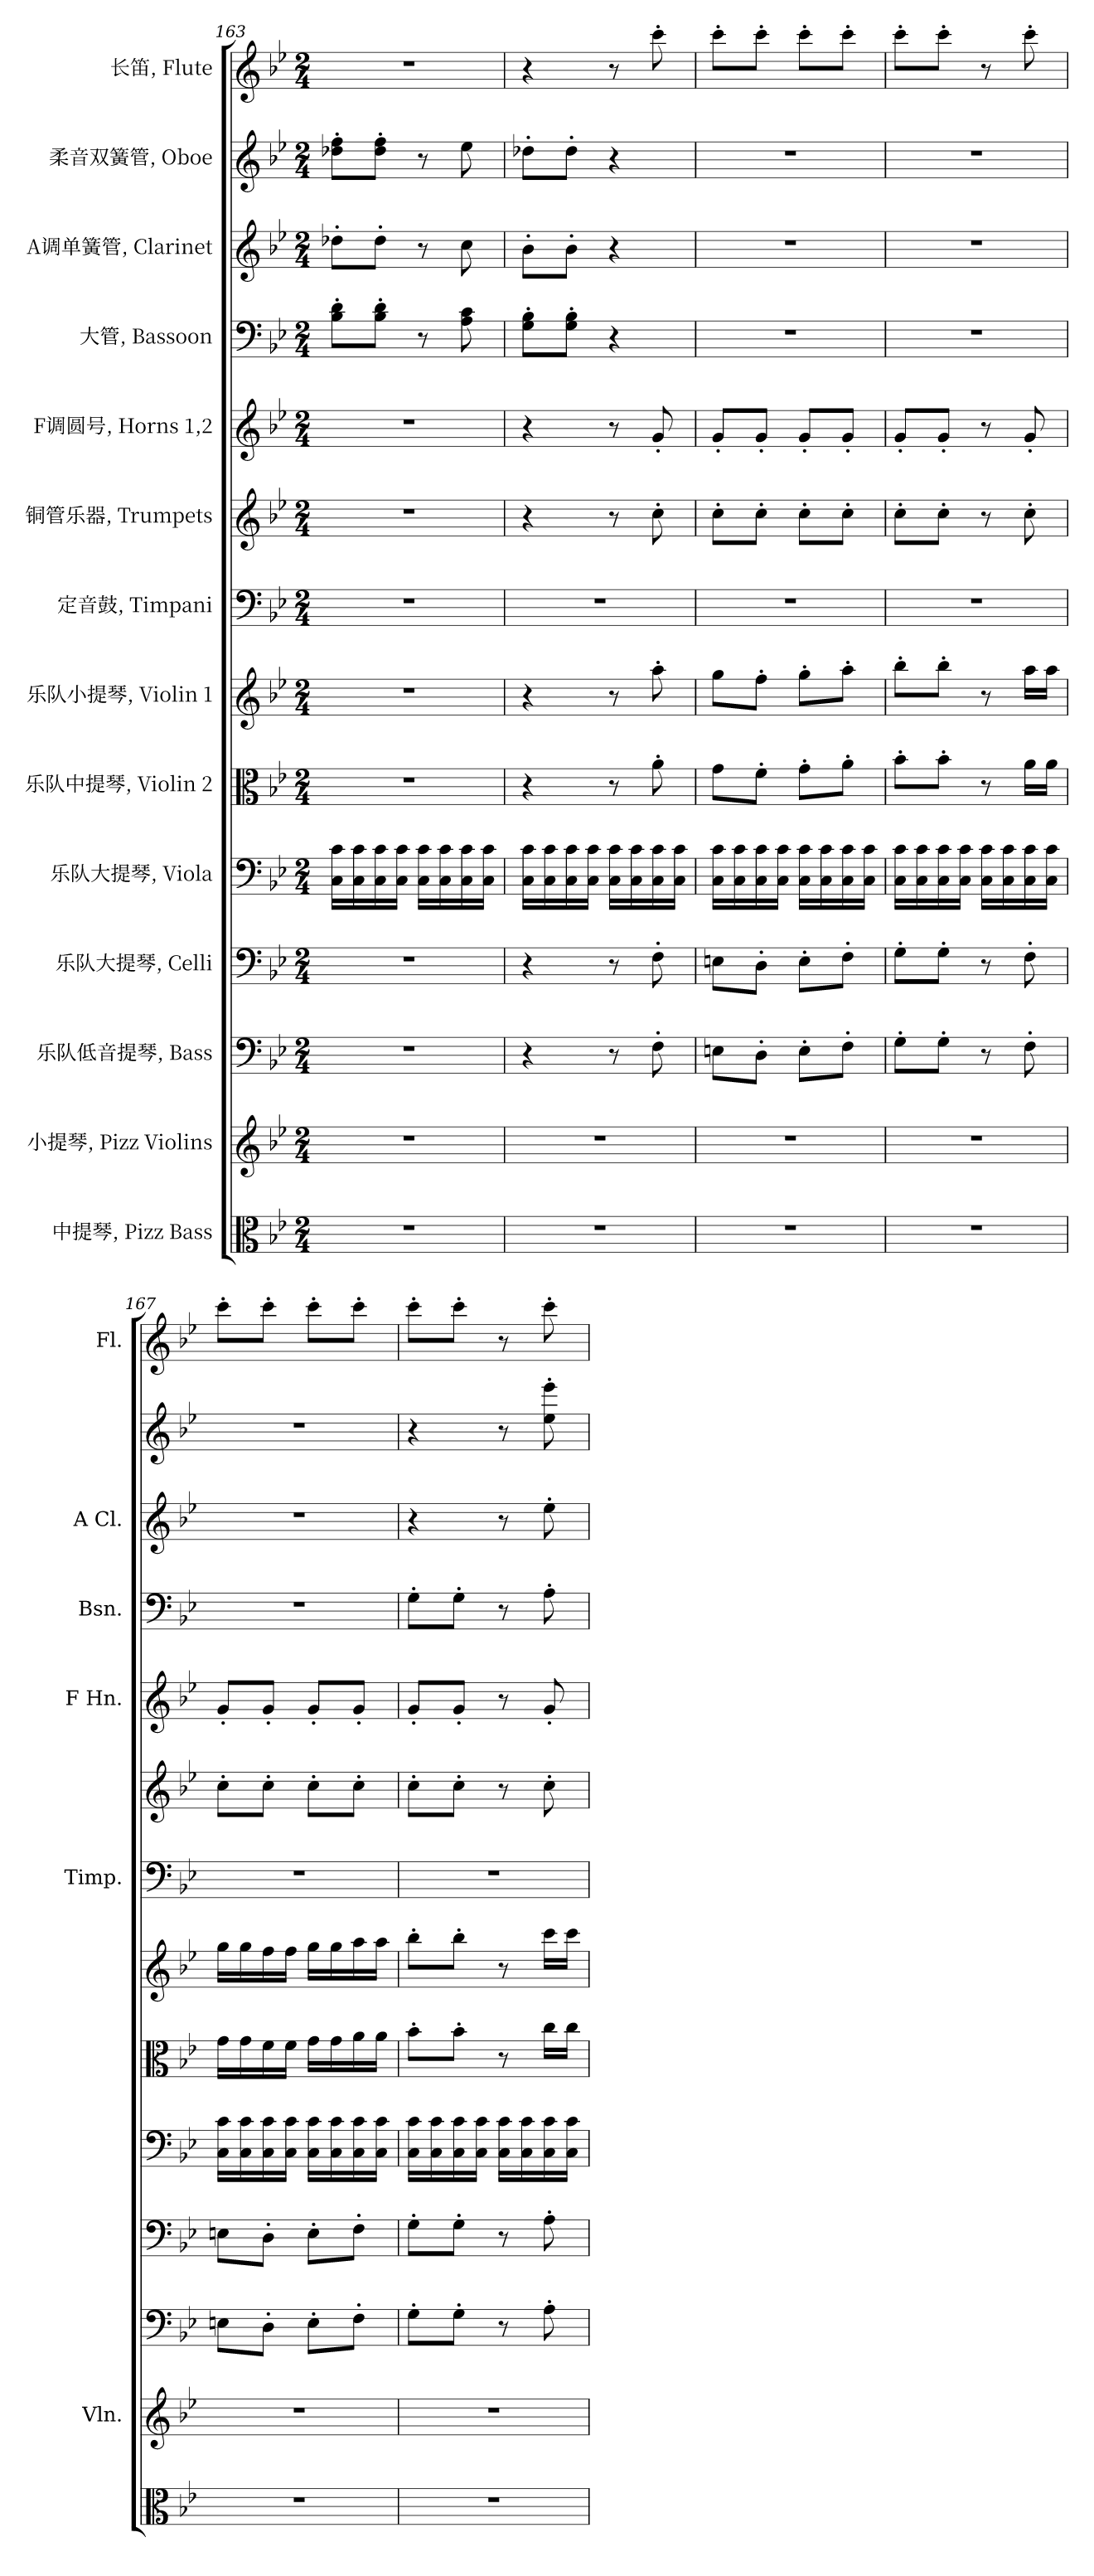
**kern	**kern	**kern	**kern	**kern	**kern	**kern	**kern	**kern	**kern	**kern	**kern	**kern	**kern
*part14	*part13	*part12	*part11	*part10	*part9	*part8	*part7	*part6	*part5	*part4	*part3	*part2	*part1
*staff14	*staff13	*staff12	*staff11	*staff10	*staff9	*staff8	*staff7	*staff6	*staff5	*staff4	*staff3	*staff2	*staff1
*I"中提琴, Pizz Bass	*I"小提琴, Pizz Violins	*I"乐队低音提琴, Bass	*I"乐队大提琴, Celli	*I"乐队大提琴, Viola	*I"乐队中提琴, Violin 2	*I"乐队小提琴, Violin 1	*I"定音鼓, Timpani	*I"铜管乐器, Trumpets	*I"F调圆号, Horns 1,2	*I"大管, Bassoon	*I"A调单簧管, Clarinet	*I"柔音双簧管, Oboe	*I"长笛, Flute
*	*I'Vln.	*	*	*	*	*	*I'Timp.	*	*I'F Hn.	*I'Bsn.	*I'A Cl.	*	*I'Fl.
*clefC3	*clefG2	*clefF4	*clefF4	*clefF4	*clefC3	*clefG2	*clefF4	*clefG2	*clefG2	*clefF4	*clefG2	*clefG2	*clefG2
*	*	*ITrd7c12	*	*	*	*	*	*	*ITrd4c7	*	*ITrd2c3	*ITrd2c3	*
*k[b-e-]	*k[b-e-]	*k[b-e-]	*k[b-e-]	*k[b-e-]	*k[b-e-]	*k[b-e-]	*k[b-e-]	*k[b-e-]	*k[b-e-a-]	*k[b-e-]	*k[f#]	*k[f#]	*k[b-e-]
*M2/4	*M2/4	*M2/4	*M2/4	*M2/4	*M2/4	*M2/4	*M2/4	*M2/4	*M2/4	*M2/4	*M2/4	*M2/4	*M2/4
=163	=163	=163	=163	=163	=163	=163	=163	=163	=163	=163	=163	=163	=163
2r	2r	2r	2r	16C\ 16c\LL	2r	2r	2r	2r	2r	8B-\' 8d\'L	8b-X'\L	8b-X\' 8dd\'L	2r
.	.	.	.	16C\ 16c\	.	.	.	.	.	.	.	.	.
.	.	.	.	16C\ 16c\	.	.	.	.	.	8B-\' 8d\'J	8b-'\J	8b-\' 8dd\'J	.
.	.	.	.	16C\ 16c\JJ	.	.	.	.	.	.	.	.	.
.	.	.	.	16C\ 16c\LL	.	.	.	.	.	8r	8r	8r	.
.	.	.	.	16C\ 16c\	.	.	.	.	.	.	.	.	.
.	.	.	.	16C\ 16c\	.	.	.	.	.	8A\ 8c\	8a\	8cc\	.
.	.	.	.	16C\ 16c\JJ	.	.	.	.	.	.	.	.	.
!!LO:PB:g=z
=164	=164	=164	=164	=164	=164	=164	=164	=164	=164	=164	=164	=164	=164
2r	2r	4r	4r	16C\ 16c\LL	4r	4r	2r	4r	4r	8G\' 8B-\'L	8g'\L	8b-X'\L	4r
.	.	.	.	16C\ 16c\	.	.	.	.	.	.	.	.	.
.	.	.	.	16C\ 16c\	.	.	.	.	.	8G\' 8B-\'J	8g'\J	8b-'\J	.
.	.	.	.	16C\ 16c\JJ	.	.	.	.	.	.	.	.	.
.	.	8r	8r	16C\ 16c\LL	8r	8r	.	8r	8r	4r	4r	4r	8r
.	.	.	.	16C\ 16c\	.	.	.	.	.	.	.	.	.
.	.	8FF'\	8F'\	16C\ 16c\	8a'\	8aa'\	.	8cc'\	8c'/	.	.	.	8ccc'\
.	.	.	.	16C\ 16c\JJ	.	.	.	.	.	.	.	.	.
=165	=165	=165	=165	=165	=165	=165	=165	=165	=165	=165	=165	=165	=165
2r	2r	8EEn\L	8En\L	16C\ 16c\LL	8g\L	8gg\L	2r	8cc'\L	8c'/L	2r	2r	2r	8ccc'\L
.	.	.	.	16C\ 16c\	.	.	.	.	.	.	.	.	.
.	.	8DD'\J	8D'\J	16C\ 16c\	8f'\J	8ff'\J	.	8cc'\J	8c'/J	.	.	.	8ccc'\J
.	.	.	.	16C\ 16c\JJ	.	.	.	.	.	.	.	.	.
.	.	8EE'\L	8E'\L	16C\ 16c\LL	8g'\L	8gg'\L	.	8cc'\L	8c'/L	.	.	.	8ccc'\L
.	.	.	.	16C\ 16c\	.	.	.	.	.	.	.	.	.
.	.	8FF'\J	8F'\J	16C\ 16c\	8a'\J	8aa'\J	.	8cc'\J	8c'/J	.	.	.	8ccc'\J
.	.	.	.	16C\ 16c\JJ	.	.	.	.	.	.	.	.	.
=166	=166	=166	=166	=166	=166	=166	=166	=166	=166	=166	=166	=166	=166
2r	2r	8GG'\L	8G'\L	16C\ 16c\LL	8b-'\L	8bb-'\L	2r	8cc'\L	8c'/L	2r	2r	2r	8ccc'\L
.	.	.	.	16C\ 16c\	.	.	.	.	.	.	.	.	.
.	.	8GG'\J	8G'\J	16C\ 16c\	8b-'\J	8bb-'\J	.	8cc'\J	8c'/J	.	.	.	8ccc'\J
.	.	.	.	16C\ 16c\JJ	.	.	.	.	.	.	.	.	.
.	.	8r	8r	16C\ 16c\LL	8r	8r	.	8r	8r	.	.	.	8r
.	.	.	.	16C\ 16c\	.	.	.	.	.	.	.	.	.
.	.	8FF'\	8F'\	16C\ 16c\	16a\LL	16aa\LL	.	8cc'\	8c'/	.	.	.	8ccc'\
.	.	.	.	16C\ 16c\JJ	16a\JJ	16aa\JJ	.	.	.	.	.	.	.
!!LO:PB:g=z
=167	=167	=167	=167	=167	=167	=167	=167	=167	=167	=167	=167	=167	=167
2r	2r	8EEn\L	8En\L	16C\ 16c\LL	16g\LL	16gg\LL	2r	8cc'\L	8c'/L	2r	2r	2r	8ccc'\L
.	.	.	.	16C\ 16c\	16g\	16gg\	.	.	.	.	.	.	.
.	.	8DD'\J	8D'\J	16C\ 16c\	16f\	16ff\	.	8cc'\J	8c'/J	.	.	.	8ccc'\J
.	.	.	.	16C\ 16c\JJ	16f\JJ	16ff\JJ	.	.	.	.	.	.	.
.	.	8EE'\L	8E'\L	16C\ 16c\LL	16g\LL	16gg\LL	.	8cc'\L	8c'/L	.	.	.	8ccc'\L
.	.	.	.	16C\ 16c\	16g\	16gg\	.	.	.	.	.	.	.
.	.	8FF'\J	8F'\J	16C\ 16c\	16a\	16aa\	.	8cc'\J	8c'/J	.	.	.	8ccc'\J
.	.	.	.	16C\ 16c\JJ	16a\JJ	16aa\JJ	.	.	.	.	.	.	.
=168	=168	=168	=168	=168	=168	=168	=168	=168	=168	=168	=168	=168	=168
2r	2r	8GG'\L	8G'\L	16C\ 16c\LL	8b-'\L	8bb-'\L	2r	8cc'\L	8c'/L	8G'\L	4r	4r	8ccc'\L
.	.	.	.	16C\ 16c\	.	.	.	.	.	.	.	.	.
.	.	8GG'\J	8G'\J	16C\ 16c\	8b-'\J	8bb-'\J	.	8cc'\J	8c'/J	8G'\J	.	.	8ccc'\J
.	.	.	.	16C\ 16c\JJ	.	.	.	.	.	.	.	.	.
.	.	8r	8r	16C\ 16c\LL	8r	8r	.	8r	8r	8r	8r	8r	8r
.	.	.	.	16C\ 16c\	.	.	.	.	.	.	.	.	.
.	.	8AA'\	8A'\	16C\ 16c\	16cc\LL	16ccc\LL	.	8cc'\	8c'/	8A'\	8cc'\	8cc\' 8ccc\'	8ccc'\
.	.	.	.	16C\ 16c\JJ	16cc\JJ	16ccc\JJ	.	.	.	.	.	.	.
=	=	=	=	=	=	=	=	=	=	=	=	=	=
*-	*-	*-	*-	*-	*-	*-	*-	*-	*-	*-	*-	*-	*-
